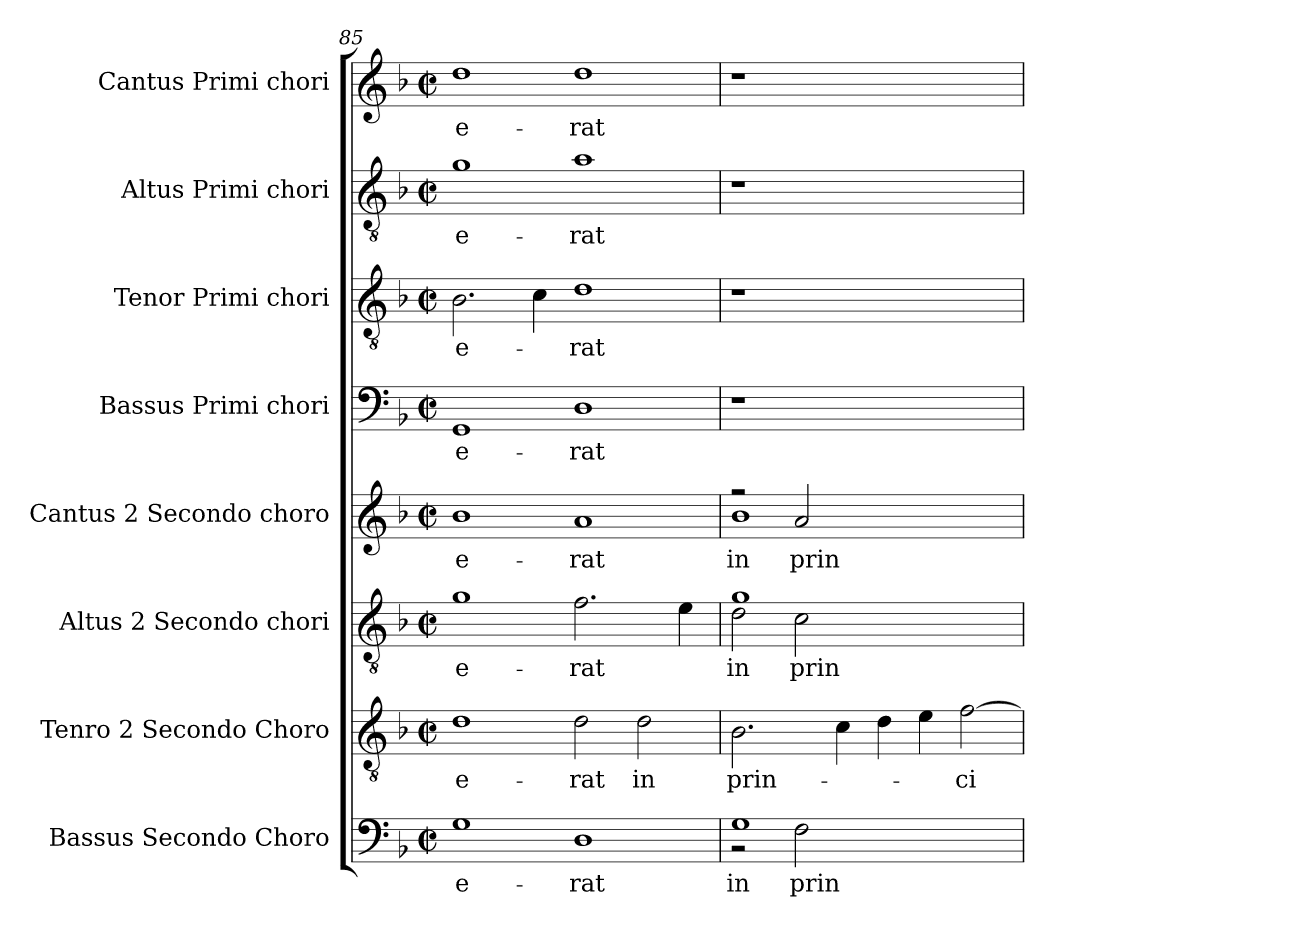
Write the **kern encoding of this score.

**kern	**text	**kern	**text	**kern	**text	**kern	**text	**kern	**text	**kern	**text	**kern	**text	**kern	**text
*part8	*part8	*part7	*part7	*part6	*part6	*part5	*part5	*part4	*part4	*part3	*part3	*part2	*part2	*part1	*part1
*staff8	*staff8	*staff7	*staff7	*staff6	*staff6	*staff5	*staff5	*staff4	*staff4	*staff3	*staff3	*staff2	*staff2	*staff1	*staff1
*I"Bassus  Secondo Choro	*	*I"Tenro 2  Secondo Choro	*	*I"Altus 2  Secondo chori	*	*I"Cantus 2  Secondo choro	*	*I"Bassus  Primi chori	*	*I"Tenor  Primi chori	*	*I"Altus  Primi chori	*	*I"Cantus  Primi chori	*
*I'Ch	*	*I'Ch	*	*I'Ch	*	*I'Ch	*	*I'Ch	*	*I'Ch	*	*I'Ch	*	*I'Ch	*
*clefF4	*	*clefGv2	*	*clefGv2	*	*clefG2	*	*clefF4	*	*clefGv2	*	*clefGv2	*	*clefG2	*
*k[b-]	*	*k[b-]	*	*k[b-]	*	*k[b-]	*	*k[b-]	*	*k[b-]	*	*k[b-]	*	*k[b-]	*
*F:	*	*F:	*	*F:	*	*F:	*	*F:	*	*F:	*	*F:	*	*F:	*
*M2/2	*	*M2/2	*	*M2/2	*	*M2/2	*	*M2/2	*	*M2/2	*	*M2/2	*	*M2/2	*
*met(c|)	*	*met(c|)	*	*met(c|)	*	*met(c|)	*	*met(c|)	*	*met(c|)	*	*met(c|)	*	*met(c|)	*
=85	=85	=85	=85	=85	=85	=85	=85	=85	=85	=85	=85	=85	=85	=85	=85
!	!LO:LY:b:rj	!	!LO:LY:b:rj	!	!LO:LY:b:rj	!	!LO:LY:b:rj	!	!LO:LY:b:rj	!	!LO:LY:b:cj	!	!LO:LY:b:rj	!	!LO:LY:b:rj
1G	e-	1d	e-	1g	e-	1b-	e-	1GG	e-	2.B-\	e-	1g	e-	1dd	e-
.	.	.	.	.	.	.	.	.	.	4c\	.	.	.	.	.
!	!LO:LY:b:cj	!	!LO:LY:b:cj	!	!LO:LY:b:cj	!	!LO:LY:b:cj	!	!LO:LY:b:cj	!	!LO:LY:b:cj	!	!LO:LY:b:cj	!	!LO:LY:b:cj
1D	-rat	2d\	-rat	2.f\	-rat	1a	-rat	1D	-rat	1d	-rat	1a	-rat	1dd	-rat
!	!	!	!LO:LY:b:cj	!	!	!	!	!	!	!	!	!	!	!	!
.	.	2d\	in	.	.	.	.	.	.	.	.	.	.	.	.
.	.	.	.	4e\	.	.	.	.	.	.	.	.	.	.	.
=86	=86	=86	=86	=86	=86	=86	=86	=86	=86	=86	=86	=86	=86	=86	=86
!	!LO:LY:b:cj	!	!LO:LY:b:cj	!	!LO:LY:b:cj	!	!LO:LY:b:cj	!	!	!	!	!	!	!	!
*^	*	*	*	*^	*	*^	*	*	*	*	*	*	*	*	*
1G	2r	in	2.B-\	prin-	1g	2d\	in	2r	1b-	in	1r	.	1r	.	1r	.	1r	.
!	!	!LO:LY:b:cj	!	!	!	!	!LO:LY:b:cj	!	!	!LO:LY:b:cj	!	!	!	!	!	!	!	!
.	2F\	prin-	.	.	.	2c\	prin-	2a/	.	prin-	.	.	.	.	.	.	.	.
.	.	.	4c\	.	.	.	.	.	.	.	.	.	.	.	.	.	.	.
1ryy	1ryy	.	4d\	.	1ryy	1ryy	.	1ryy	1ryy	.	1ryy	.	1ryy	.	1ryy	.	1ryy	.
.	.	.	4e\	.	.	.	.	.	.	.	.	.	.	.	.	.	.	.
!	!	!	!	!LO:LY:b:cj	!	!	!	!	!	!	!	!	!	!	!	!	!	!
.	.	.	[>2f\	-ci-	.	.	.	.	.	.	.	.	.	.	.	.	.	.
*	*	*	*	*	*v	*v	*	*	*	*	*	*	*	*	*	*	*	*
*v	*v	*	*	*	*	*	*v	*v	*	*	*	*	*	*	*	*	*
=	=	=	=	=	=	=	=	=	=	=	=	=	=	=	=
*-	*-	*-	*-	*-	*-	*-	*-	*-	*-	*-	*-	*-	*-	*-	*-
